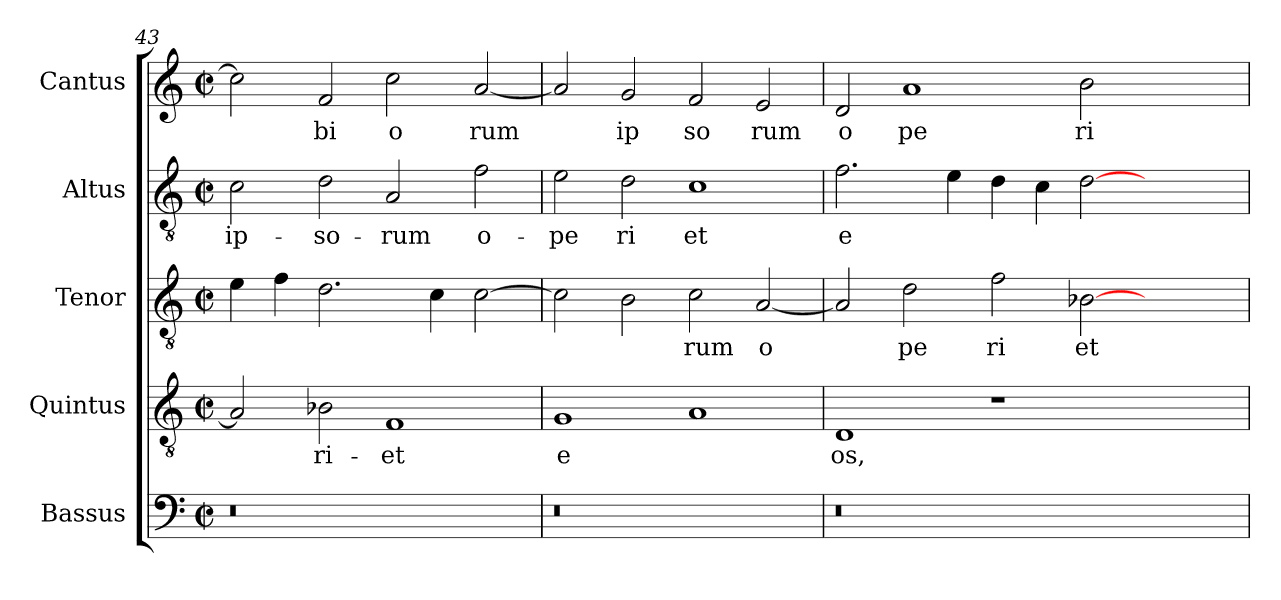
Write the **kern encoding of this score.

**kern	**kern	**text	**kern	**text	**kern	**text	**kern	**text
*part5	*part4	*part4	*part3	*part3	*part2	*part2	*part1	*part1
*staff5	*staff4	*staff4	*staff3	*staff3	*staff2	*staff2	*staff1	*staff1
*I"Bassus	*I"Quintus	*	*I"Tenor	*	*I"Altus	*	*I"Cantus	*
*clefF4	*clefGv2	*	*clefGv2	*	*clefGv2	*	*clefG2	*
*M2/2	*M2/2	*	*M2/2	*	*M2/2	*	*M2/2	*
*met(c|)	*met(c|)	*	*met(c|)	*	*met(c|)	*	*met(c|)	*
=43	=43	=43	=43	=43	=43	=43	=43	=43
!	!	!	!	!	!	!LO:LY:b:cj	!	!
0r	2A/]	.	4e\	.	2c\	ip-	2cc\]	.
.	.	.	4f\	.	.	.	.	.
!	!	!LO:LY:b:cj	!	!	!	!LO:LY:b:cj	!	!LO:LY:b:cj
.	2B-\	-ri-	2.d\	.	2d\	-so-	2f/	bi
!	!	!LO:LY:b:cj	!	!	!	!LO:LY:b:cj	!	!LO:LY:b:cj
.	1F	-et	.	.	2A/	-rum	2cc\	o
.	.	.	4c\	.	.	.	.	.
!	!	!	!	!	!	!LO:LY:b:cj	!	!LO:LY:b
.	.	.	[<2c\	.	2f\	o-	[>2a/	rum
!!LO:LB:g=z
=44	=44	=44	=44	=44	=44	=44	=44	=44
!	!	!LO:LY:b:rj	!	!	!	!LO:LY:b:cj	!	!
0r	1G	e	2c\]	.	2e\	-pe	2a/]	.
!	!	!	!	!	!	!LO:LY:b:cj	!	!LO:LY:b:cj
.	.	.	2B\	.	2d\	ri	2g/	ip
!	!	!	!	!LO:LY:b:cj	!	!LO:LY:b:cj	!	!LO:LY:b:cj
.	1A	.	2c\	-rum	1c	et	2f/	so
!	!	!	!	!LO:LY:b:cj	!	!	!	!LO:LY:b:cj
.	.	.	[<2A/	o	.	.	2e/	rum
=45	=45	=45	=45	=45	=45	=45	=45	=45
!	!	!LO:LY:b:cj	!	!	!	!LO:LY:b:cj	!	!LO:LY:b:cj
0r	1D	os,	2A/]	.	2.f\	e	2d/	o
!	!	!	!	!LO:LY:b:cj	!	!	!	!LO:LY:b:cj
.	.	.	2d\	pe	.	.	1a	pe
.	.	.	.	.	4e\	.	.	.
!	!LO:N:vis=1	!	!	!LO:LY:b:cj	!	!	!	!
.	0r	.	2f\	ri	4d\	.	.	.
.	.	.	.	.	4c\	.	.	.
!	!	!	!	!LO:LY:b:cj	!	!	!	!LO:LY:b:cj
.	.	.	[>2B-X\	et	[>2d\	.	2b\	ri
1ryy	.	.	1ryy	.	1ryy	.	1ryy	.
=	=	=	=	=	=	=	=	=
*-	*-	*-	*-	*-	*-	*-	*-	*-
